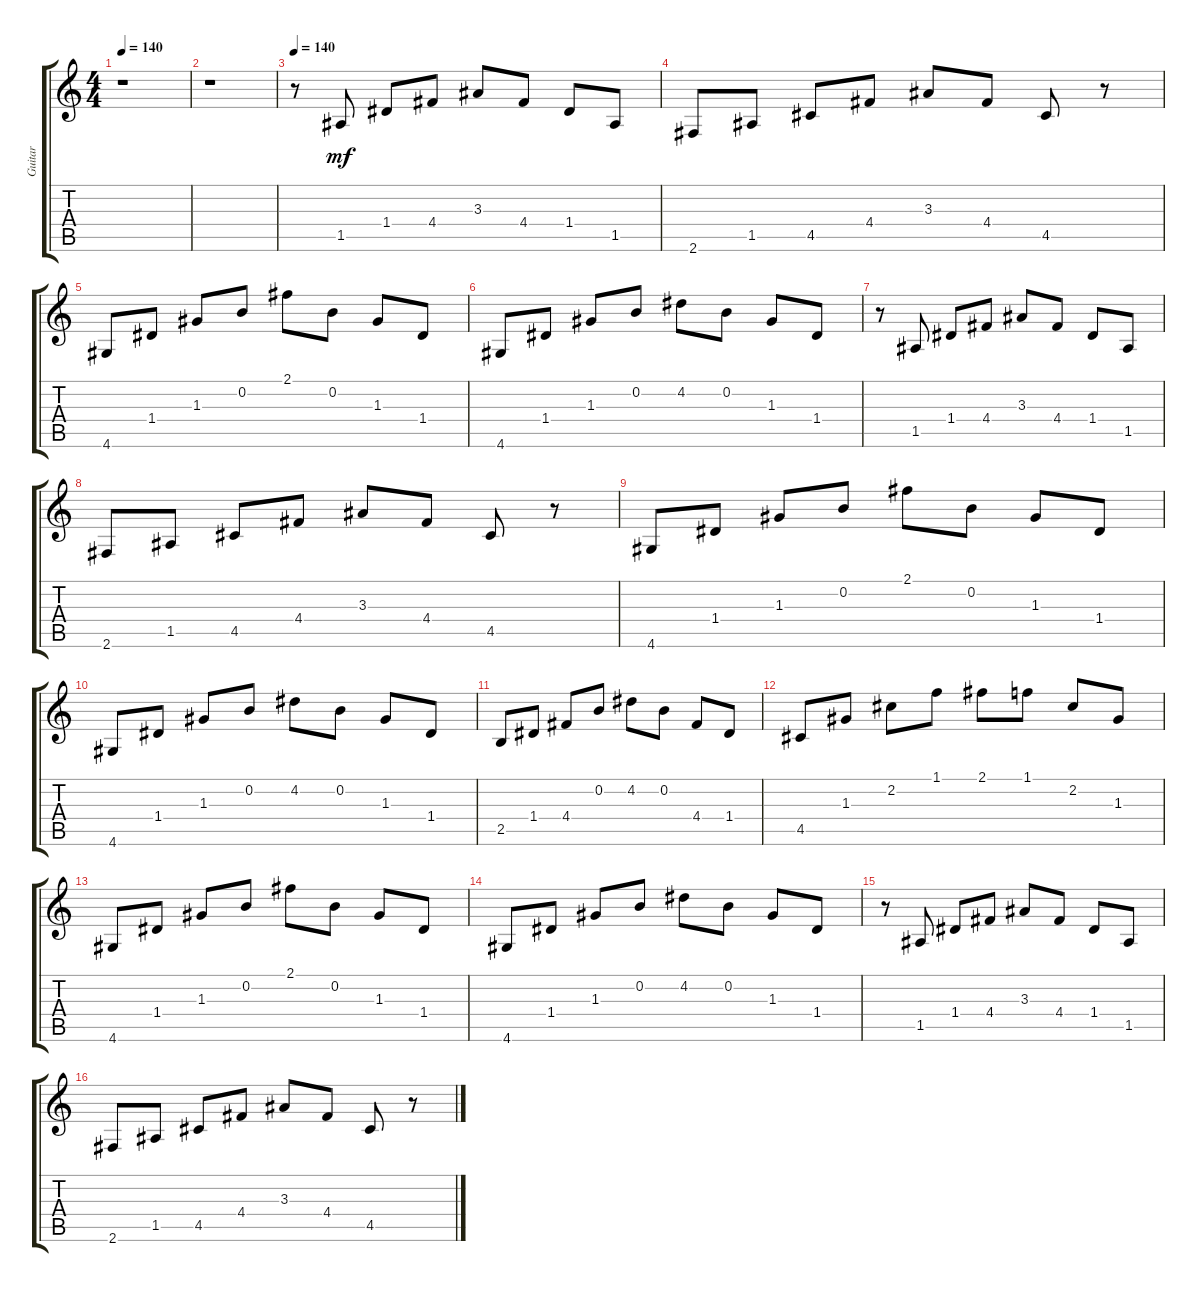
\track ("Guitar" "Guitar") {instrument acousticguitarsteel}
\staff {score tabs}
\tuning (E4 B3 G3 D3 A2 E2) {hide}
\ts (4 4)
\tempo 140
\clef g2
\ks c
r.1{dy mf} |
r.1 |
\tempo 140
r.8 1.5.8 1.4.8 4.4.8 3.3.8 4.4.8 1.4.8 1.5.8 |
2.6.8 1.5.8 4.5.8 4.4.8 3.3.8 4.4.8 4.5.8 r.8 |
4.6.8 1.4.8 1.3.8 0.2.8 2.1.8 0.2.8 1.3.8 1.4.8 |
4.6.8 1.4.8 1.3.8 0.2.8 4.2.8 0.2.8 1.3.8 1.4.8 |
r.8 1.5.8 1.4.8 4.4.8 3.3.8 4.4.8 1.4.8 1.5.8 |
2.6.8 1.5.8 4.5.8 4.4.8 3.3.8 4.4.8 4.5.8 r.8 |
4.6.8 1.4.8 1.3.8 0.2.8 2.1.8 0.2.8 1.3.8 1.4.8 |
4.6.8 1.4.8 1.3.8 0.2.8 4.2.8 0.2.8 1.3.8 1.4.8 |
2.5.8 1.4.8 4.4.8 0.2.8 4.2.8 0.2.8 4.4.8 1.4.8 |
4.5.8 1.3.8 2.2.8 1.1.8 2.1.8 1.1.8 2.2.8 1.3.8 |
4.6.8 1.4.8 1.3.8 0.2.8 2.1.8 0.2.8 1.3.8 1.4.8 |
4.6.8 1.4.8 1.3.8 0.2.8 4.2.8 0.2.8 1.3.8 1.4.8 |
r.8 1.5.8 1.4.8 4.4.8 3.3.8 4.4.8 1.4.8 1.5.8 |
2.6.8 1.5.8 4.5.8 4.4.8 3.3.8 4.4.8 4.5.8 r.8
